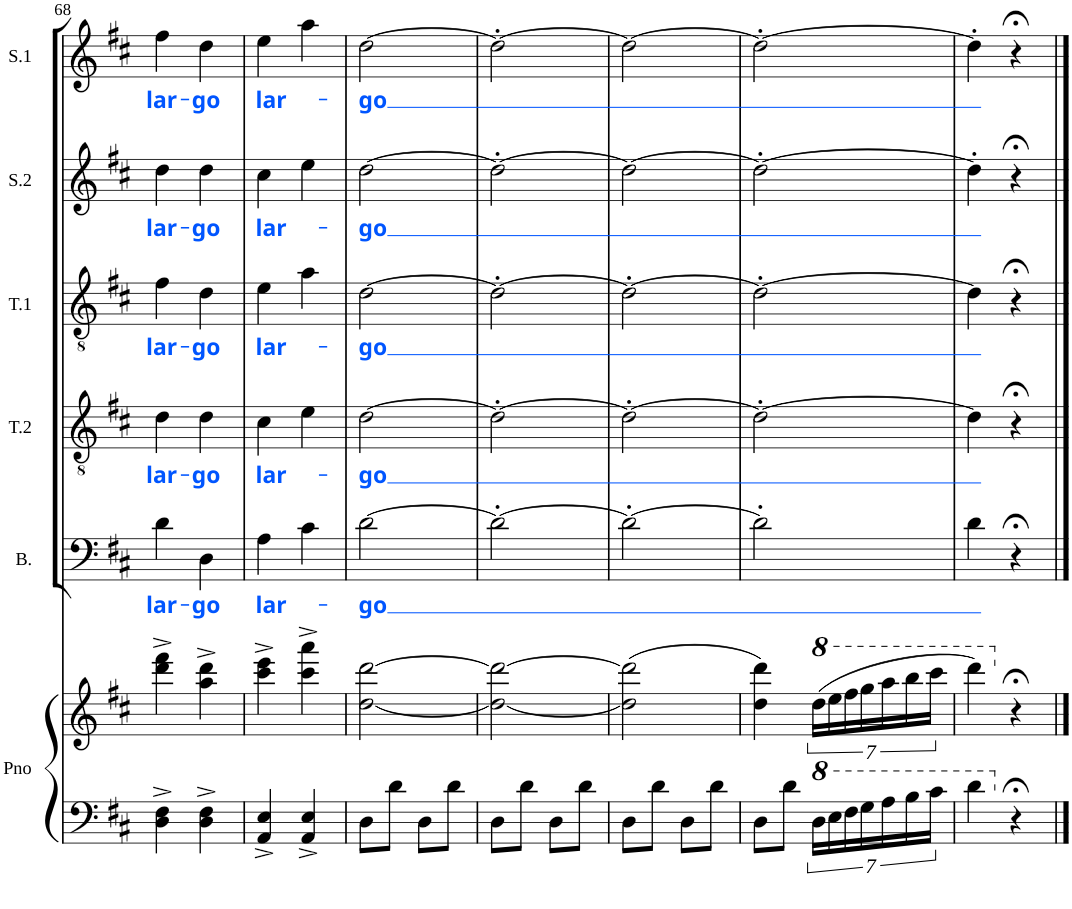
**kern	**kern	**kern	**text	**kern	**text	**kern	**text	**kern	**text	**kern	**text
*part6	*part6	*part5	*part5	*part4	*part4	*part3	*part3	*part2	*part2	*part1	*part1
*staff7	*staff6	*staff5	*staff5	*staff4	*staff4	*staff3	*staff3	*staff2	*staff2	*staff1	*staff1
*I"Piano	*	*I"Bass	*	*I"Tenor 2	*	*I"Tenor 1	*	*I"Soprano 2	*	*I"Soprano 1	*
*I'Pno	*	*I'B.	*	*I'T.2	*	*I'T.1	*	*I'S.2	*	*I'S.1	*
!!LO:PB:g=z
*clefF4	*clefG2	*clefF4	*	*clefGv2	*	*clefGv2	*	*clefG2	*	*clefG2	*
*k[f#c#]	*k[f#c#]	*k[f#c#]	*	*k[f#c#]	*	*k[f#c#]	*	*k[f#c#]	*	*k[f#c#]	*
*D:	*D:	*D:	*	*D:	*	*D:	*	*D:	*	*D:	*
*M2/4	*M2/4	*M2/4	*	*M2/4	*	*M2/4	*	*M2/4	*	*M2/4	*
=68	=68	=68	=68	=68	=68	=68	=68	=68	=68	=68	=68
!	!	!	!LO:LY:b:color=#0055FF	!	!LO:LY:b:color=#0055FF	!	!LO:LY:b:color=#0055FF	!	!LO:LY:b:color=#0055FF	!	!LO:LY:b:color=#0055FF
4D\^ 4F#\^	4ddd\^ 4fff#\^	4d\	lar-	4d\	lar-	4f#\	lar-	4dd\	lar-	4ff#\	lar-
!	!	!	!LO:LY:b:color=#0055FF	!	!LO:LY:b:color=#0055FF	!	!LO:LY:b:color=#0055FF	!	!LO:LY:b:color=#0055FF	!	!LO:LY:b:color=#0055FF
4D\^ 4F#\^	4aa\^ 4ddd\^	4D\	-go	4d\	-go	4d\	-go	4dd\	-go	4dd\	-go
=69	=69	=69	=69	=69	=69	=69	=69	=69	=69	=69	=69
!	!	!	!LO:LY:b:color=#0055FF	!	!LO:LY:b:color=#0055FF	!	!LO:LY:b:color=#0055FF	!	!LO:LY:b:color=#0055FF	!	!LO:LY:b:color=#0055FF
4AA/^ 4E/^	4ccc#\^ 4eee\^	4A\	lar-	4c#\	lar-	4e\	lar-	4cc#\	lar-	4ee\	lar-
4AA/^ 4E/^	4ccc#\^ 4aaa\^	4c#\	.	4e\	.	4a\	.	4ee\	.	4aa\	.
=70	=70	=70	=70	=70	=70	=70	=70	=70	=70	=70	=70
!	!	!	!LO:LY:b:color=#0055FF	!	!LO:LY:b:color=#0055FF	!	!LO:LY:b:color=#0055FF	!	!LO:LY:b:color=#0055FF	!	!LO:LY:b:color=#0055FF
8D\L	[2dd\ [2ddd\	[2d\	-go	[2d\	-go	[2d\	-go	[2dd\	-go	[2dd\	-go
8d\J	.	.	.	.	.	.	.	.	.	.	.
8D\L	.	.	.	.	.	.	.	.	.	.	.
8d\J	.	.	.	.	.	.	.	.	.	.	.
=71	=71	=71	=71	=71	=71	=71	=71	=71	=71	=71	=71
8D\L	2dd\_ 2ddd\_	2d'\_	.	2d'\_	.	2d'\_	.	2dd'\_	.	2dd'\_	.
8d\J	.	.	.	.	.	.	.	.	.	.	.
8D\L	.	.	.	.	.	.	.	.	.	.	.
8d\J	.	.	.	.	.	.	.	.	.	.	.
=72	=72	=72	=72	=72	=72	=72	=72	=72	=72	=72	=72
8D\L	(2dd\] 2ddd\]	2d'\_	.	2d'\_	.	2d'\_	.	2dd\_	.	2dd\_	.
8d\J	.	.	.	.	.	.	.	.	.	.	.
8D\L	.	.	.	.	.	.	.	.	.	.	.
8d\J	.	.	.	.	.	.	.	.	.	.	.
=73	=73	=73	=73	=73	=73	=73	=73	=73	=73	=73	=73
8D\L	4dd\ 4ddd\)	2d'\]	.	2d'\_	.	2d'\_	.	2dd'\_	.	2dd'\_	.
8d\J	.	.	.	.	.	.	.	.	.	.	.
*8va	*	*	*	*	*	*	*	*	*	*	*
*	*8va	*	*	*	*	*	*	*	*	*	*
28d\LL	(28ddd\LL	.	.	.	.	.	.	.	.	.	.
28e\	28eee\	.	.	.	.	.	.	.	.	.	.
28f#\	28fff#\	.	.	.	.	.	.	.	.	.	.
28g\	28ggg\	.	.	.	.	.	.	.	.	.	.
28a\	28aaa\	.	.	.	.	.	.	.	.	.	.
28b\	28bbb\	.	.	.	.	.	.	.	.	.	.
28cc#\JJ	28cccc#\JJ	.	.	.	.	.	.	.	.	.	.
=74	=74	=74	=74	=74	=74	=74	=74	=74	=74	=74	=74
4dd\	4dddd\)	4d\	.	4d\]	.	4d\]	.	4dd'\]	.	4dd'\]	.
*X8va	*	*	*	*	*	*	*	*	*	*	*
*	*X8va	*	*	*	*	*	*	*	*	*	*
4r;<	4r;<	4r;<	.	4r;<	.	4r;<	.	4r;<	.	4r;<	.
==	==	==	==	==	==	==	==	==	==	==	==
*-	*-	*-	*-	*-	*-	*-	*-	*-	*-	*-	*-
